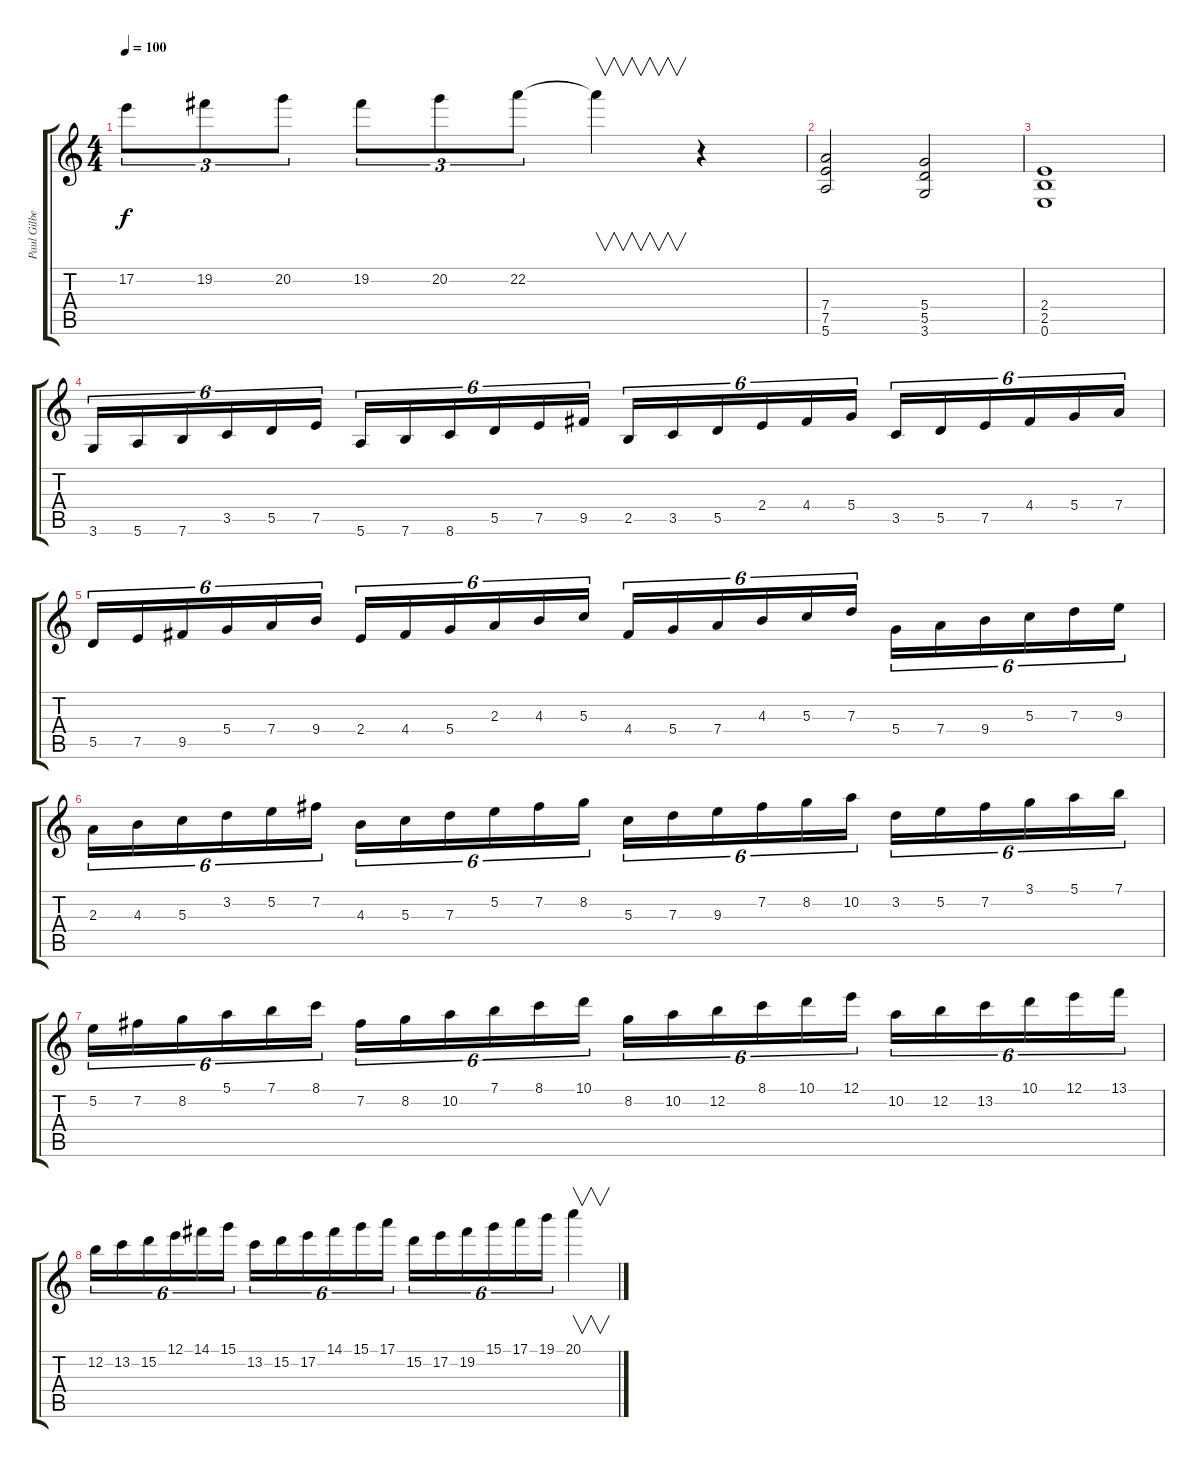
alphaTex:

\track ("Paul Gilbert" "Paul Gilbe") {instrument distortionguitar}
\staff {score tabs}
\tuning (E4 B3 G3 D3 A2 E2) {hide}
\ts (4 4)
\tempo 100
\clef g2
\ks c
17.2.8{tu (3 2) dy f} 19.2.8{tu (3 2)} 20.2.8{tu (3 2)} 19.2.8{tu (3 2)} 20.2.8{tu (3 2)} 22.2.8{tu (3 2)} 22.2{t}.4{v} r.4 |
(7.4 7.5 5.6).2 (5.4 5.5 3.6).2 |
(2.4 2.5 0.6).1 |
3.6.16{tu (6 4)} 5.6.16{tu (6 4)} 7.6.16{tu (6 4)} 3.5.16{tu (6 4)} 5.5.16{tu (6 4)} 7.5.16{tu (6 4)} 5.6.16{tu (6 4)} 7.6.16{tu (6 4)} 8.6.16{tu (6 4)} 5.5.16{tu (6 4)} 7.5.16{tu (6 4)} 9.5.16{tu (6 4)} 2.5.16{tu (6 4)} 3.5.16{tu (6 4)} 5.5.16{tu (6 4)} 2.4.16{tu (6 4)} 4.4.16{tu (6 4)} 5.4.16{tu (6 4)} 3.5.16{tu (6 4)} 5.5.16{tu (6 4)} 7.5.16{tu (6 4)} 4.4.16{tu (6 4)} 5.4.16{tu (6 4)} 7.4.16{tu (6 4)} |
5.5.16{tu (6 4)} 7.5.16{tu (6 4)} 9.5.16{tu (6 4)} 5.4.16{tu (6 4)} 7.4.16{tu (6 4)} 9.4.16{tu (6 4)} 2.4.16{tu (6 4)} 4.4.16{tu (6 4)} 5.4.16{tu (6 4)} 2.3.16{tu (6 4)} 4.3.16{tu (6 4)} 5.3.16{tu (6 4)} 4.4.16{tu (6 4)} 5.4.16{tu (6 4)} 7.4.16{tu (6 4)} 4.3.16{tu (6 4)} 5.3.16{tu (6 4)} 7.3.16{tu (6 4)} 5.4.16{tu (6 4)} 7.4.16{tu (6 4)} 9.4.16{tu (6 4)} 5.3.16{tu (6 4)} 7.3.16{tu (6 4)} 9.3.16{tu (6 4)} |
2.3.16{tu (6 4)} 4.3.16{tu (6 4)} 5.3.16{tu (6 4)} 3.2.16{tu (6 4)} 5.2.16{tu (6 4)} 7.2.16{tu (6 4)} 4.3.16{tu (6 4)} 5.3.16{tu (6 4)} 7.3.16{tu (6 4)} 5.2.16{tu (6 4)} 7.2.16{tu (6 4)} 8.2.16{tu (6 4)} 5.3.16{tu (6 4)} 7.3.16{tu (6 4)} 9.3.16{tu (6 4)} 7.2.16{tu (6 4)} 8.2.16{tu (6 4)} 10.2.16{tu (6 4)} 3.2.16{tu (6 4)} 5.2.16{tu (6 4)} 7.2.16{tu (6 4)} 3.1.16{tu (6 4)} 5.1.16{tu (6 4)} 7.1.16{tu (6 4)} |
5.2.16{tu (6 4)} 7.2.16{tu (6 4)} 8.2.16{tu (6 4)} 5.1.16{tu (6 4)} 7.1.16{tu (6 4)} 8.1.16{tu (6 4)} 7.2.16{tu (6 4)} 8.2.16{tu (6 4)} 10.2.16{tu (6 4)} 7.1.16{tu (6 4)} 8.1.16{tu (6 4)} 10.1.16{tu (6 4)} 8.2.16{tu (6 4)} 10.2.16{tu (6 4)} 12.2.16{tu (6 4)} 8.1.16{tu (6 4)} 10.1.16{tu (6 4)} 12.1.16{tu (6 4)} 10.2.16{tu (6 4)} 12.2.16{tu (6 4)} 13.2.16{tu (6 4)} 10.1.16{tu (6 4)} 12.1.16{tu (6 4)} 13.1.16{tu (6 4)} |
12.2.16{tu (6 4)} 13.2.16{tu (6 4)} 15.2.16{tu (6 4)} 12.1.16{tu (6 4)} 14.1.16{tu (6 4)} 15.1.16{tu (6 4)} 13.2.16{tu (6 4)} 15.2.16{tu (6 4)} 17.2.16{tu (6 4)} 14.1.16{tu (6 4)} 15.1.16{tu (6 4)} 17.1.16{tu (6 4)} 15.2.16{tu (6 4)} 17.2.16{tu (6 4)} 19.2.16{tu (6 4)} 15.1.16{tu (6 4)} 17.1.16{tu (6 4)} 19.1.16{tu (6 4)} 20.1.4{v}
